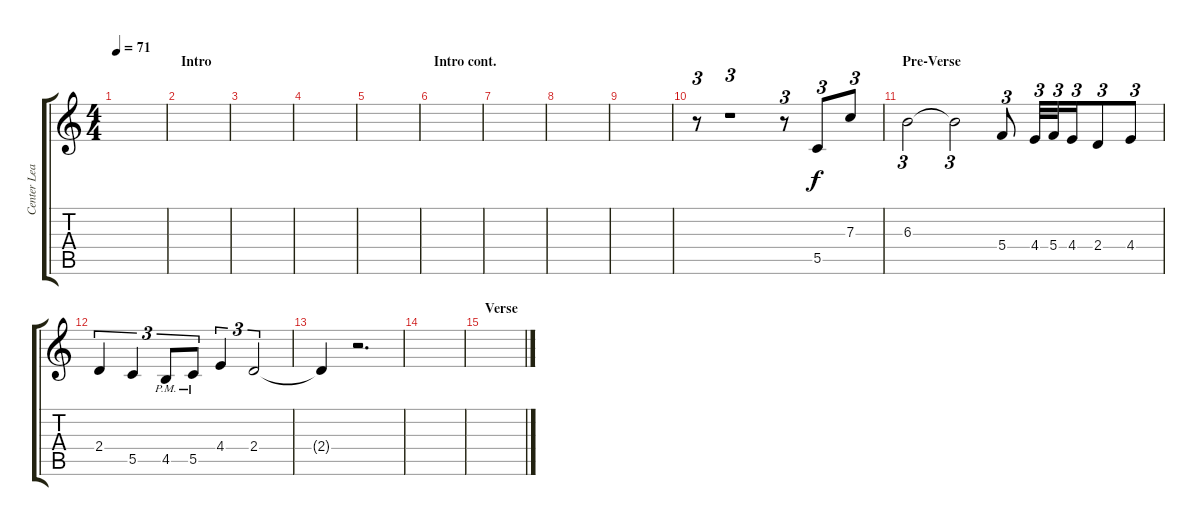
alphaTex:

\track ("Center Lead 2" "Center Lea") {instrument distortionguitar}
\staff {score tabs}
\tuning (D4 A3 F3 C3 G2 C2) {hide}
\ts (4 4)
\tempo 71
\clef g2
\ks c
|
\section ("" "Intro")
|
|
|
|
\section ("" "Intro cont.")
|
|
|
|
r.8{tu (3 2)} r.1{tu (3 2)} r.8{tu (3 2)} 5.5.8{tu (3 2)} 7.3.8{tu (3 2)} |
\section ("" "Pre-Verse")
6.3.2{tu (3 2)} 6.3{t}.2{tu (3 2)} 5.4.8{tu (3 2)} 4.4.32{tu (3 2)} 5.4.32{tu (3 2)} 4.4.16{tu (3 2)} 2.4.8{tu (3 2)} 4.4.8{tu (3 2)} |
2.4.4{tu (3 2)} 5.5.4{tu (3 2)} 4.5{pm}.8{tu (3 2)} 5.5{pm}.8{tu (3 2)} 4.4.4{tu (3 2)} 2.4.2{tu (3 2)} |
2.4{t}.4 r.2{d} |
|
\section ("" "Verse")
